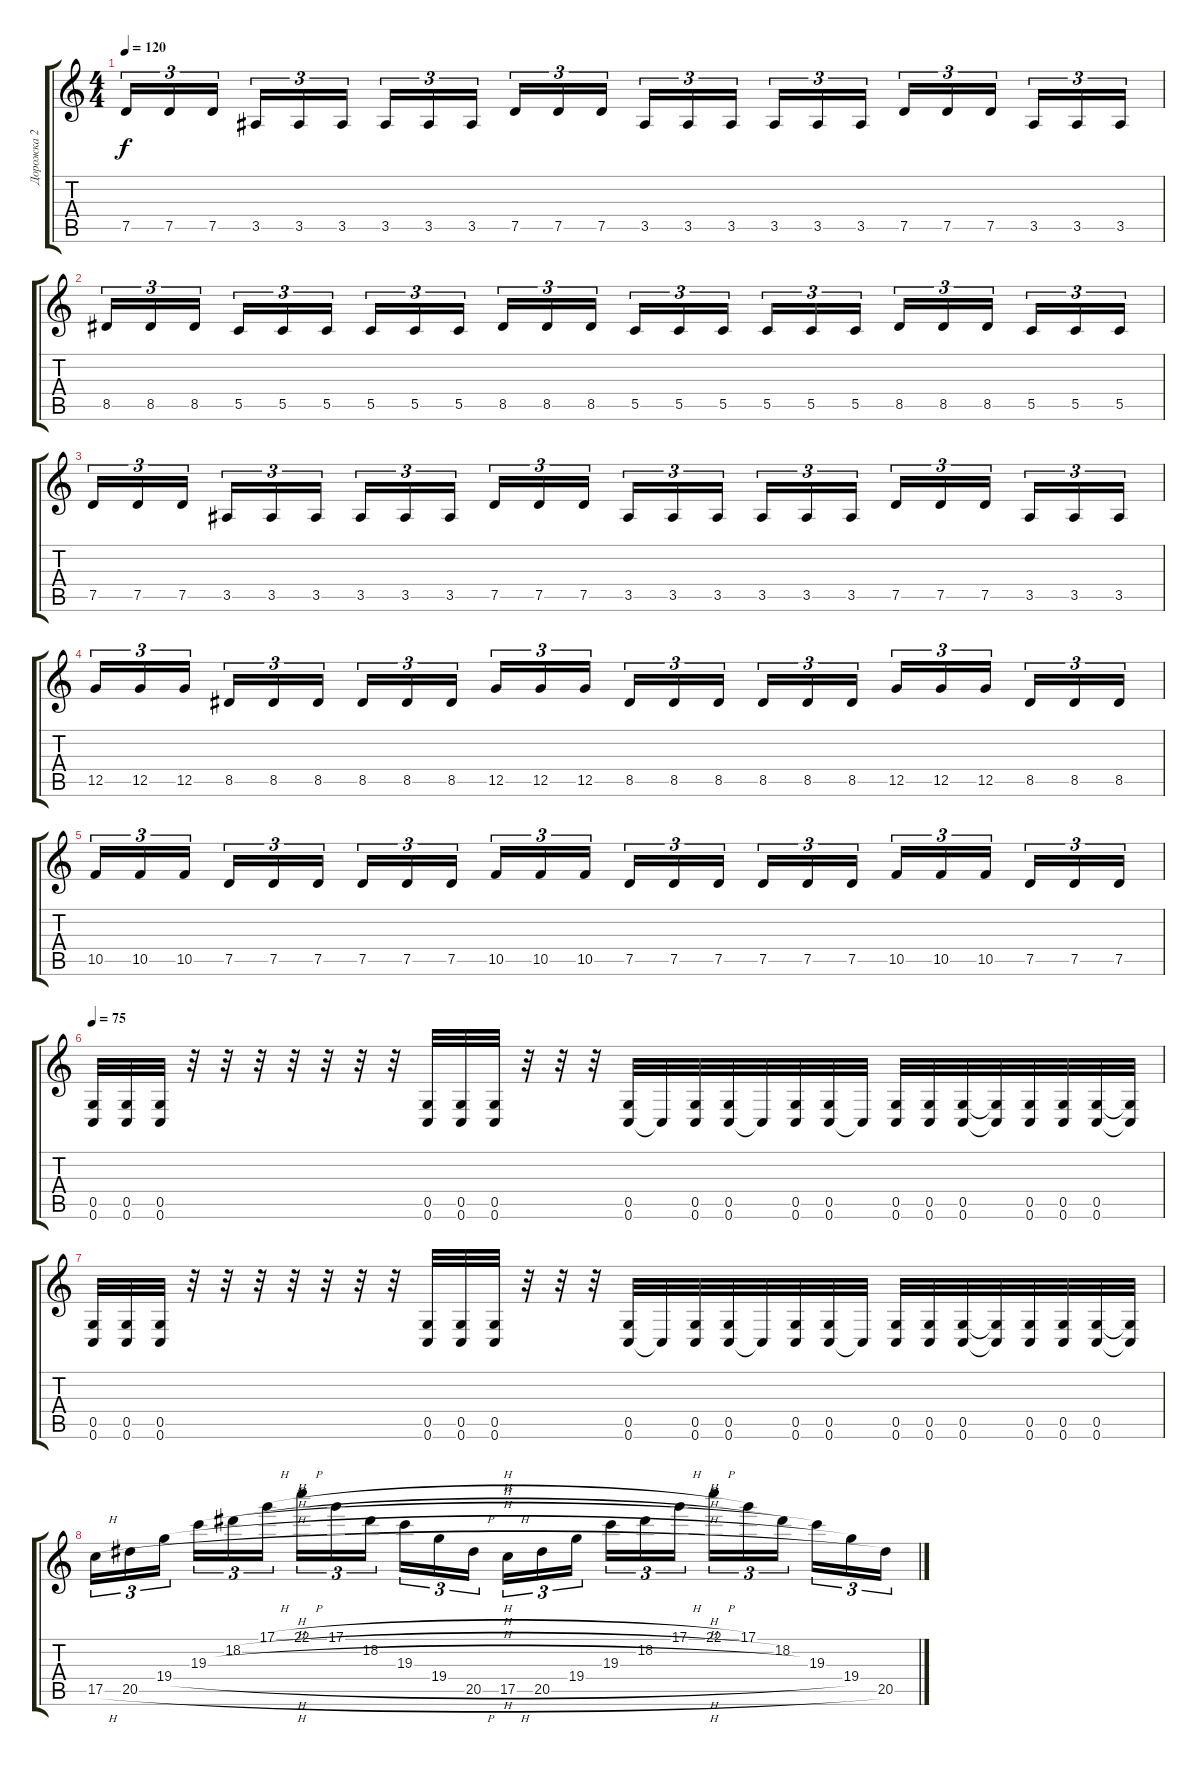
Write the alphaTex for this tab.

\track ("Дорожка 2" "Дорожка 2") {instrument overdrivenguitar}
\staff {score tabs}
\tuning (D4 A3 F3 C3 G2 C2) {hide}
\ts (4 4)
\tempo 120
\clef g2
\ks c
7.5.16{tu (3 2) dy f} 7.5.16{tu (3 2)} 7.5.16{tu (3 2) beam splitsecondary} 3.5.16{tu (3 2)} 3.5.16{tu (3 2)} 3.5.16{tu (3 2)} 3.5.16{tu (3 2)} 3.5.16{tu (3 2)} 3.5.16{tu (3 2) beam splitsecondary} 7.5.16{tu (3 2)} 7.5.16{tu (3 2)} 7.5.16{tu (3 2)} 3.5.16{tu (3 2)} 3.5.16{tu (3 2)} 3.5.16{tu (3 2) beam splitsecondary} 3.5.16{tu (3 2)} 3.5.16{tu (3 2)} 3.5.16{tu (3 2)} 7.5.16{tu (3 2)} 7.5.16{tu (3 2)} 7.5.16{tu (3 2) beam splitsecondary} 3.5.16{tu (3 2)} 3.5.16{tu (3 2)} 3.5.16{tu (3 2)} |
8.5.16{tu (3 2)} 8.5.16{tu (3 2)} 8.5.16{tu (3 2) beam splitsecondary} 5.5.16{tu (3 2)} 5.5.16{tu (3 2)} 5.5.16{tu (3 2)} 5.5.16{tu (3 2)} 5.5.16{tu (3 2)} 5.5.16{tu (3 2) beam splitsecondary} 8.5.16{tu (3 2)} 8.5.16{tu (3 2)} 8.5.16{tu (3 2)} 5.5.16{tu (3 2)} 5.5.16{tu (3 2)} 5.5.16{tu (3 2) beam splitsecondary} 5.5.16{tu (3 2)} 5.5.16{tu (3 2)} 5.5.16{tu (3 2)} 8.5.16{tu (3 2)} 8.5.16{tu (3 2)} 8.5.16{tu (3 2) beam splitsecondary} 5.5.16{tu (3 2)} 5.5.16{tu (3 2)} 5.5.16{tu (3 2)} |
7.5.16{tu (3 2)} 7.5.16{tu (3 2)} 7.5.16{tu (3 2) beam splitsecondary} 3.5.16{tu (3 2)} 3.5.16{tu (3 2)} 3.5.16{tu (3 2)} 3.5.16{tu (3 2)} 3.5.16{tu (3 2)} 3.5.16{tu (3 2) beam splitsecondary} 7.5.16{tu (3 2)} 7.5.16{tu (3 2)} 7.5.16{tu (3 2)} 3.5.16{tu (3 2)} 3.5.16{tu (3 2)} 3.5.16{tu (3 2) beam splitsecondary} 3.5.16{tu (3 2)} 3.5.16{tu (3 2)} 3.5.16{tu (3 2)} 7.5.16{tu (3 2)} 7.5.16{tu (3 2)} 7.5.16{tu (3 2) beam splitsecondary} 3.5.16{tu (3 2)} 3.5.16{tu (3 2)} 3.5.16{tu (3 2)} |
12.5.16{tu (3 2)} 12.5.16{tu (3 2)} 12.5.16{tu (3 2) beam splitsecondary} 8.5.16{tu (3 2)} 8.5.16{tu (3 2)} 8.5.16{tu (3 2)} 8.5.16{tu (3 2)} 8.5.16{tu (3 2)} 8.5.16{tu (3 2) beam splitsecondary} 12.5.16{tu (3 2)} 12.5.16{tu (3 2)} 12.5.16{tu (3 2)} 8.5.16{tu (3 2)} 8.5.16{tu (3 2)} 8.5.16{tu (3 2) beam splitsecondary} 8.5.16{tu (3 2)} 8.5.16{tu (3 2)} 8.5.16{tu (3 2)} 12.5.16{tu (3 2)} 12.5.16{tu (3 2)} 12.5.16{tu (3 2) beam splitsecondary} 8.5.16{tu (3 2)} 8.5.16{tu (3 2)} 8.5.16{tu (3 2)} |
10.5.16{tu (3 2)} 10.5.16{tu (3 2)} 10.5.16{tu (3 2) beam splitsecondary} 7.5.16{tu (3 2)} 7.5.16{tu (3 2)} 7.5.16{tu (3 2)} 7.5.16{tu (3 2)} 7.5.16{tu (3 2)} 7.5.16{tu (3 2) beam splitsecondary} 10.5.16{tu (3 2)} 10.5.16{tu (3 2)} 10.5.16{tu (3 2)} 7.5.16{tu (3 2)} 7.5.16{tu (3 2)} 7.5.16{tu (3 2) beam splitsecondary} 7.5.16{tu (3 2)} 7.5.16{tu (3 2)} 7.5.16{tu (3 2)} 10.5.16{tu (3 2)} 10.5.16{tu (3 2)} 10.5.16{tu (3 2) beam splitsecondary} 7.5.16{tu (3 2)} 7.5.16{tu (3 2)} 7.5.16{tu (3 2)} |
\tempo 75
(0.5 0.6).32 (0.5 0.6).32 (0.5 0.6).32 r.32 r.32 r.32 r.32 r.32 r.32 r.32 (0.5 0.6).32 (0.5 0.6).32 (0.5 0.6).32 r.32 r.32 r.32 (0.5 0.6).32 0.6{t}.32 (0.5 0.6).32 (0.5 0.6).32 0.6{t}.32 (0.5 0.6).32 (0.5 0.6).32 0.6{t}.32 (0.5 0.6).32 (0.5 0.6).32 (0.5 0.6).32 (0.5{t} 0.6{t}).32 (0.5 0.6).32 (0.5 0.6).32 (0.5 0.6).32 (0.5{t} 0.6{t}).32 |
(0.5 0.6).32 (0.5 0.6).32 (0.5 0.6).32 r.32 r.32 r.32 r.32 r.32 r.32 r.32 (0.5 0.6).32 (0.5 0.6).32 (0.5 0.6).32 r.32 r.32 r.32 (0.5 0.6).32 0.6{t}.32 (0.5 0.6).32 (0.5 0.6).32 0.6{t}.32 (0.5 0.6).32 (0.5 0.6).32 0.6{t}.32 (0.5 0.6).32 (0.5 0.6).32 (0.5 0.6).32 (0.5{t} 0.6{t}).32 (0.5 0.6).32 (0.5 0.6).32 (0.5 0.6).32 (0.5{t} 0.6{t}).32 |
17.5{h}.16{tu (3 2)} 20.5{h}.16{tu (3 2)} 19.4{h}.16{tu (3 2) beam splitsecondary} 19.3{h}.16{tu (3 2)} 18.2{h}.16{tu (3 2)} 17.1{h}.16{tu (3 2)} 22.1{h}.16{tu (3 2)} 17.1{h}.16{tu (3 2)} 18.2{h}.16{tu (3 2) beam splitsecondary} 19.3{h}.16{tu (3 2)} 19.4{h}.16{tu (3 2)} 20.5{h}.16{tu (3 2)} 17.5{h}.16{tu (3 2)} 20.5{h}.16{tu (3 2)} 19.4{h}.16{tu (3 2) beam splitsecondary} 19.3{h}.16{tu (3 2)} 18.2{h}.16{tu (3 2)} 17.1{h}.16{tu (3 2)} 22.1{h}.16{tu (3 2)} 17.1.16{tu (3 2)} 18.2.16{tu (3 2) beam splitsecondary} 19.3.16{tu (3 2)} 19.4.16{tu (3 2)} 20.5{h}.16{tu (3 2)}
